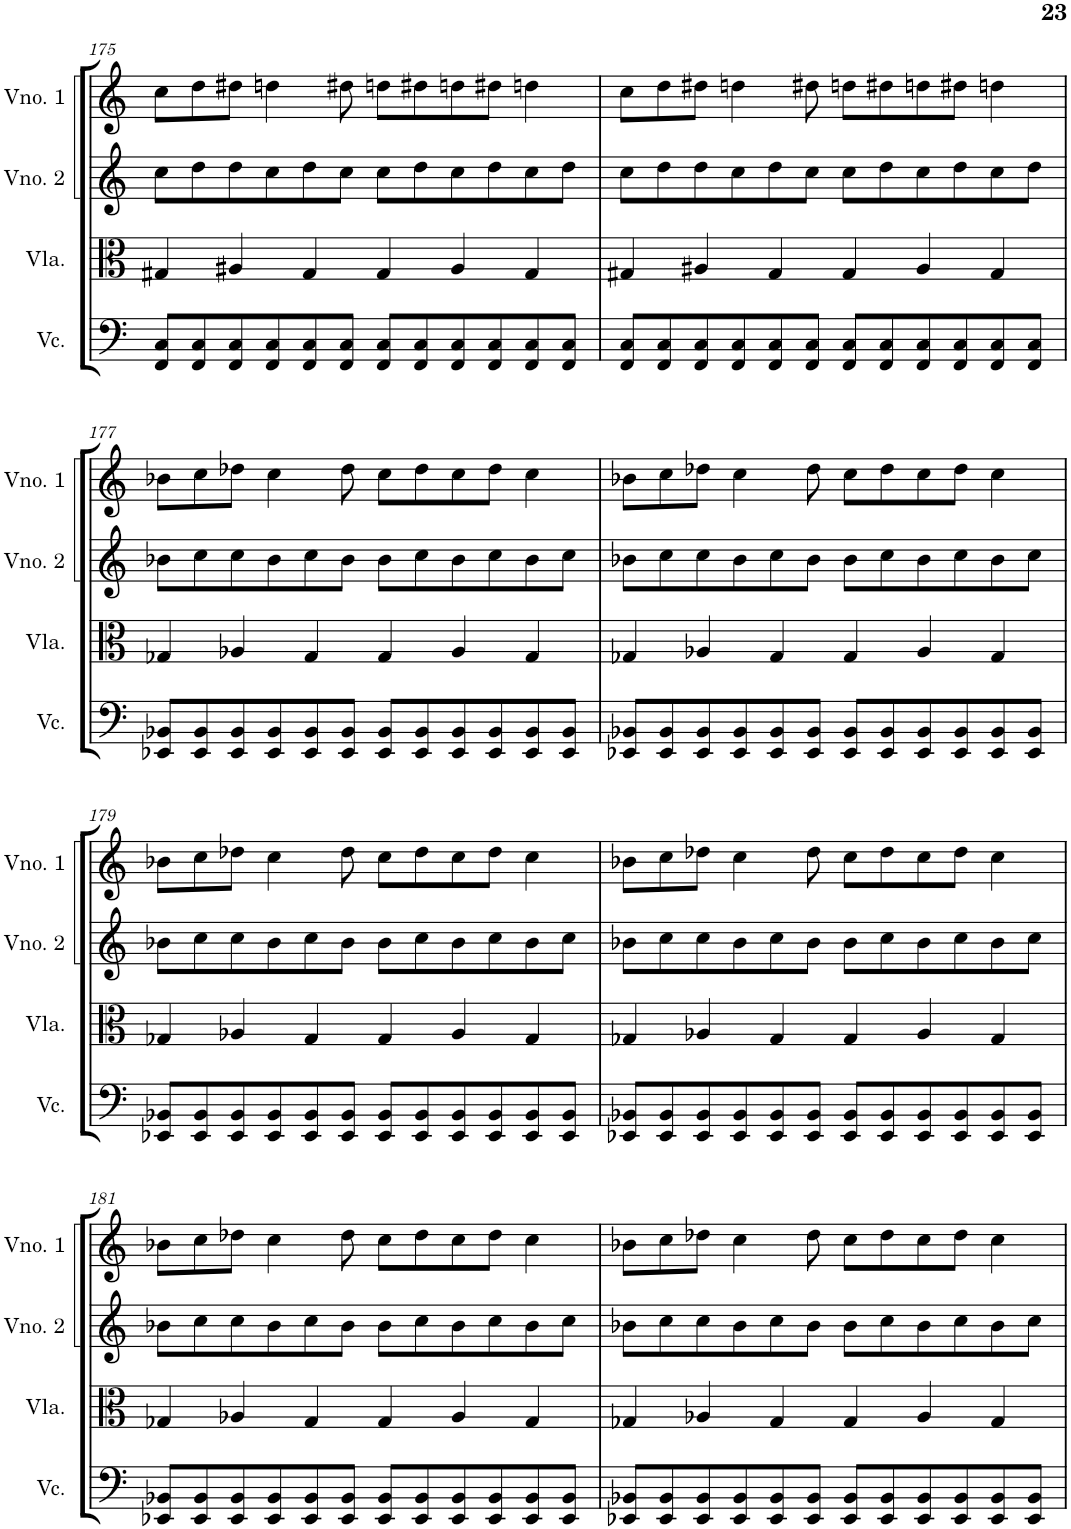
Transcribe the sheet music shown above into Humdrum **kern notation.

**kern	**kern	**kern	**kern
*part4	*part3	*part2	*part1
*staff4	*staff3	*staff2	*staff1
*I"Violoncelo	*I"Viola	*I"Violino 2	*I"Violino 1
*I'Vc.	*I'Vla.	*I'Vno. 2	*I'Vno. 1
!!LO:PB:g=z
*clefF4	*clefC3	*clefG2	*clefG2
*k[]	*k[]	*k[]	*k[]
*M6/4	*M6/4	*M6/4	*M6/4
=175	=175	=175	=175
8FF/ 8C/L	4G#X/	8cc\L	8cc\L
8FF/ 8C/	.	8dd\	8dd\
8FF/ 8C/	4A#X/	8dd\	8dd#X\J
8FF/ 8C/	.	8cc\	4ddn\
8FF/ 8C/	4G#/	8dd\	.
8FF/ 8C/J	.	8cc\J	8dd#X\
8FF/ 8C/L	4G#/	8cc\L	8ddn\L
8FF/ 8C/	.	8dd\	8dd#X\
8FF/ 8C/	4A#/	8cc\	8ddn\
8FF/ 8C/	.	8dd\	8dd#X\J
8FF/ 8C/	4G#/	8cc\	4ddn\
8FF/ 8C/J	.	8dd\J	.
=176	=176	=176	=176
8FF/ 8C/L	4G#X/	8cc\L	8cc\L
8FF/ 8C/	.	8dd\	8dd\
8FF/ 8C/	4A#X/	8dd\	8dd#X\J
8FF/ 8C/	.	8cc\	4ddn\
8FF/ 8C/	4G#/	8dd\	.
8FF/ 8C/J	.	8cc\J	8dd#X\
8FF/ 8C/L	4G#/	8cc\L	8ddn\L
8FF/ 8C/	.	8dd\	8dd#X\
8FF/ 8C/	4A#/	8cc\	8ddn\
8FF/ 8C/	.	8dd\	8dd#X\J
8FF/ 8C/	4G#/	8cc\	4ddn\
8FF/ 8C/J	.	8dd\J	.
!!LO:LB:g=z
=177	=177	=177	=177
8EE-X/ 8BB-X/L	4G-X/	8b-X\L	8b-X\L
8EE-/ 8BB-/	.	8cc\	8cc\
8EE-/ 8BB-/	4A-X/	8cc\	8dd-X\J
8EE-/ 8BB-/	.	8b-\	4cc\
8EE-/ 8BB-/	4G-/	8cc\	.
8EE-/ 8BB-/J	.	8b-\J	8dd-\
8EE-/ 8BB-/L	4G-/	8b-\L	8cc\L
8EE-/ 8BB-/	.	8cc\	8dd-\
8EE-/ 8BB-/	4A-/	8b-\	8cc\
8EE-/ 8BB-/	.	8cc\	8dd-\J
8EE-/ 8BB-/	4G-/	8b-\	4cc\
8EE-/ 8BB-/J	.	8cc\J	.
=178	=178	=178	=178
8EE-X/ 8BB-X/L	4G-X/	8b-X\L	8b-X\L
8EE-/ 8BB-/	.	8cc\	8cc\
8EE-/ 8BB-/	4A-X/	8cc\	8dd-X\J
8EE-/ 8BB-/	.	8b-\	4cc\
8EE-/ 8BB-/	4G-/	8cc\	.
8EE-/ 8BB-/J	.	8b-\J	8dd-\
8EE-/ 8BB-/L	4G-/	8b-\L	8cc\L
8EE-/ 8BB-/	.	8cc\	8dd-\
8EE-/ 8BB-/	4A-/	8b-\	8cc\
8EE-/ 8BB-/	.	8cc\	8dd-\J
8EE-/ 8BB-/	4G-/	8b-\	4cc\
8EE-/ 8BB-/J	.	8cc\J	.
!!LO:LB:g=z
=179	=179	=179	=179
8EE-X/ 8BB-X/L	4G-X/	8b-X\L	8b-X\L
8EE-/ 8BB-/	.	8cc\	8cc\
8EE-/ 8BB-/	4A-X/	8cc\	8dd-X\J
8EE-/ 8BB-/	.	8b-\	4cc\
8EE-/ 8BB-/	4G-/	8cc\	.
8EE-/ 8BB-/J	.	8b-\J	8dd-\
8EE-/ 8BB-/L	4G-/	8b-\L	8cc\L
8EE-/ 8BB-/	.	8cc\	8dd-\
8EE-/ 8BB-/	4A-/	8b-\	8cc\
8EE-/ 8BB-/	.	8cc\	8dd-\J
8EE-/ 8BB-/	4G-/	8b-\	4cc\
8EE-/ 8BB-/J	.	8cc\J	.
=180	=180	=180	=180
8EE-X/ 8BB-X/L	4G-X/	8b-X\L	8b-X\L
8EE-/ 8BB-/	.	8cc\	8cc\
8EE-/ 8BB-/	4A-X/	8cc\	8dd-X\J
8EE-/ 8BB-/	.	8b-\	4cc\
8EE-/ 8BB-/	4G-/	8cc\	.
8EE-/ 8BB-/J	.	8b-\J	8dd-\
8EE-/ 8BB-/L	4G-/	8b-\L	8cc\L
8EE-/ 8BB-/	.	8cc\	8dd-\
8EE-/ 8BB-/	4A-/	8b-\	8cc\
8EE-/ 8BB-/	.	8cc\	8dd-\J
8EE-/ 8BB-/	4G-/	8b-\	4cc\
8EE-/ 8BB-/J	.	8cc\J	.
!!LO:LB:g=z
=181	=181	=181	=181
8EE-X/ 8BB-X/L	4G-X/	8b-X\L	8b-X\L
8EE-/ 8BB-/	.	8cc\	8cc\
8EE-/ 8BB-/	4A-X/	8cc\	8dd-X\J
8EE-/ 8BB-/	.	8b-\	4cc\
8EE-/ 8BB-/	4G-/	8cc\	.
8EE-/ 8BB-/J	.	8b-\J	8dd-\
8EE-/ 8BB-/L	4G-/	8b-\L	8cc\L
8EE-/ 8BB-/	.	8cc\	8dd-\
8EE-/ 8BB-/	4A-/	8b-\	8cc\
8EE-/ 8BB-/	.	8cc\	8dd-\J
8EE-/ 8BB-/	4G-/	8b-\	4cc\
8EE-/ 8BB-/J	.	8cc\J	.
=182	=182	=182	=182
8EE-X/ 8BB-X/L	4G-X/	8b-X\L	8b-X\L
8EE-/ 8BB-/	.	8cc\	8cc\
8EE-/ 8BB-/	4A-X/	8cc\	8dd-X\J
8EE-/ 8BB-/	.	8b-\	4cc\
8EE-/ 8BB-/	4G-/	8cc\	.
8EE-/ 8BB-/J	.	8b-\J	8dd-\
8EE-/ 8BB-/L	4G-/	8b-\L	8cc\L
8EE-/ 8BB-/	.	8cc\	8dd-\
8EE-/ 8BB-/	4A-/	8b-\	8cc\
8EE-/ 8BB-/	.	8cc\	8dd-\J
8EE-/ 8BB-/	4G-/	8b-\	4cc\
8EE-/ 8BB-/J	.	8cc\J	.
=	=	=	=
*-	*-	*-	*-
